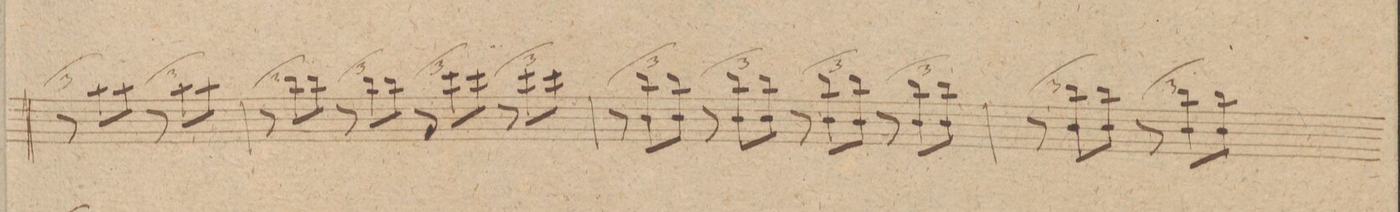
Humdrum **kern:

**kern	**dynam
*I"Violino. 1mo	*
*clefG2	*
*k[]	*
*met(c|)	*
*M2/2	*
12r	.
12aa\L	.
12aa\J	.
12r	.
12aa\L	.
12aa\J	.
=48	=48
12r	.
12bbL\	.
12bbJ\	.
12r	.
12bbL\	.
12bbJ\	.
12r	.
12ccc\L	.
12ccc\J	.
12r	.
12ccc\L	.
12ccc\J	.
=49	=49
12r	.
12bbL 12b\	.
12bbJ 12b\	.
12r	.
12bbL 12b\	.
12bbJ 12b\	.
12r	.
12bbL 12b\	.
12bbJ 12b\	.
12r	.
12bbL 12b\	.
12bbJ 12b\	.
=50	=50
12r	.
12bbL 12b\	.
12bbJ 12b\	.
12r	.
12bbL 12b\	.
12bbJ 12b\	.
*-	*-
